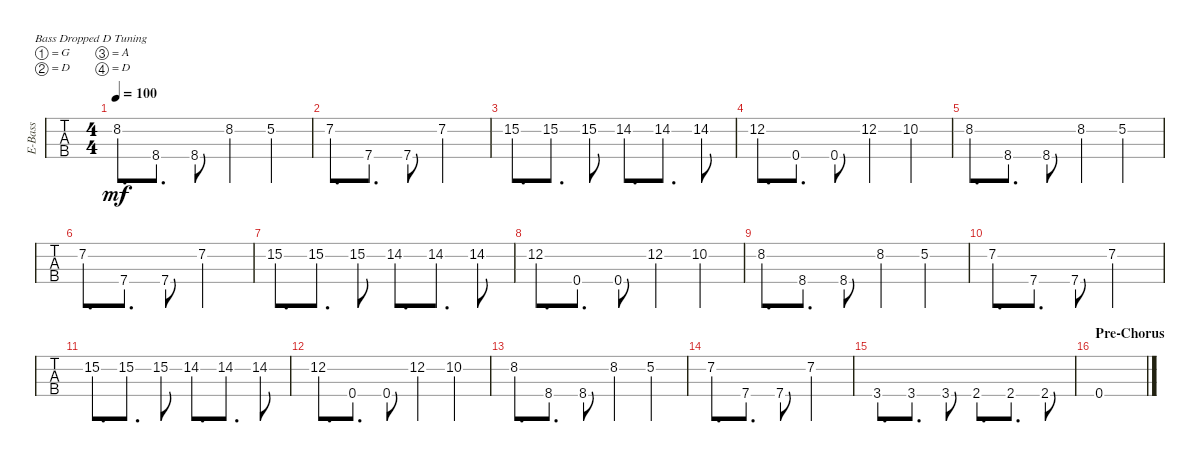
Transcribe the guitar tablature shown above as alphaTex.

\defaultSystemsLayout 4
\bracketExtendMode groupsimilarinstruments
\multiBarRest
\otherSystemsTrackNameOrientation horizontal
\track ("Cole Train" "E-Bass") {instrument electricbassfinger}
\staff {tabs}
\tuning (G2 D2 A1 D1)
\ts (4 4)
\tempo 100
\clef f4
\ks c
8.2{acc #}.8{d dy mf} 8.4{acc #}.8{d} 8.4{acc #}.8 8.2{acc #}.4 5.2.4 |
7.2.8{d} 7.4.8{d} 7.4.8 7.2.2 |
15.2.8{d} 15.2.8{d} 15.2.8 14.2.8{d} 14.2.8{d} 14.2.8 |
12.2.8{d} 0.4.8{d} 0.4.8 12.2.4 10.2.4 |
8.2{acc #}.8{d} 8.4{acc #}.8{d} 8.4{acc #}.8 8.2{acc #}.4 5.2.4 |
7.2.8{d} 7.4.8{d} 7.4.8 7.2.2 |
15.2.8{d} 15.2.8{d} 15.2.8 14.2.8{d} 14.2.8{d} 14.2.8 |
12.2.8{d} 0.4.8{d} 0.4.8 12.2.4 10.2.4 |
8.2{acc #}.8{d} 8.4{acc #}.8{d} 8.4{acc #}.8 8.2{acc #}.4 5.2.4 |
7.2.8{d} 7.4.8{d} 7.4.8 7.2.2 |
15.2.8{d} 15.2.8{d} 15.2.8 14.2.8{d} 14.2.8{d} 14.2.8 |
12.2.8{d} 0.4.8{d} 0.4.8 12.2.4 10.2.4 |
8.2{acc #}.8{d} 8.4{acc #}.8{d} 8.4{acc #}.8 8.2{acc #}.4 5.2.4 |
7.2.8{d} 7.4.8{d} 7.4.8 7.2.2 |
3.4.8{d} 3.4.8{d} 3.4.8 2.4.8{d} 2.4.8{d} 2.4.8 |
\section ("" "Pre-Chorus")
0.4.1
